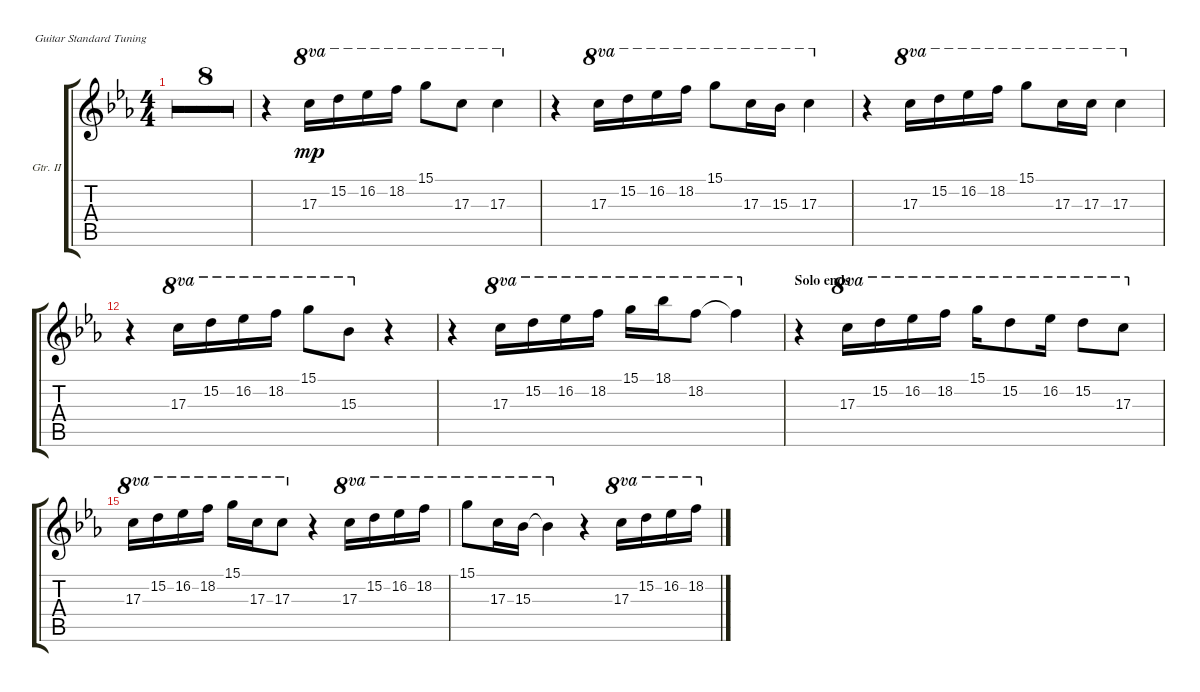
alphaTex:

\bracketExtendMode groupsimilarinstruments
\firstSystemTrackNameOrientation horizontal
\otherSystemsTrackNameOrientation horizontal
\defaultBarNumberDisplay FirstOfSystem
\track ("Guitar II" "Gtr. II") {multiBarRest instrument electricguitarclean}
\staff {score tabs}
\tuning (E4 B3 G3 D3 A2 E2)
\ts (4 4)
\tempo 81
\clef g2
\ks eb
|
|
|
|
|
|
|
|
r.4 17.3.16{ot 8va dy mp} 15.2.16{ot 8va} 16.2.16{ot 8va} 18.2.16{ot 8va} 15.1.8{ot 8va} 17.3.8{ot 8va} 17.3.4{ot 8va} |
r.4 17.3.16{ot 8va} 15.2.16{ot 8va} 16.2.16{ot 8va} 18.2.16{ot 8va} 15.1.8{ot 8va} 17.3.16{ot 8va} 15.3.16{ot 8va} 17.3.4{ot 8va} |
r.4 17.3.16{ot 8va} 15.2.16{ot 8va} 16.2.16{ot 8va} 18.2.16{ot 8va} 15.1.8{ot 8va} 17.3.16{ot 8va} 17.3.16{ot 8va} 17.3.4{ot 8va} |
r.4 17.3.16{ot 8va} 15.2.16{ot 8va} 16.2.16{ot 8va} 18.2.16{ot 8va} 15.1.8{ot 8va} 15.3.8{ot 8va} r.4 |
r.4 17.3.16{ot 8va} 15.2.16{ot 8va} 16.2.16{ot 8va} 18.2.16{ot 8va} 15.1.16{ot 8va} 18.1.16{ot 8va} 18.2.8{ot 8va} 18.2{t}.4{ot 8va} |
\section ("" "Solo ends")
r.4 17.3.16{ot 8va} 15.2.16{ot 8va} 16.2.16{ot 8va} 18.2.16{ot 8va} 15.1.16{ot 8va} 15.2.8{ot 8va} 16.2.16{ot 8va} 15.2.8{ot 8va} 17.3.8{ot 8va} |
17.3.16{ot 8va} 15.2.16{ot 8va} 16.2.16{ot 8va} 18.2.16{ot 8va} 15.1.16{ot 8va} 17.3.16{ot 8va} 17.3.8{ot 8va} r.4 17.3.16{ot 8va} 15.2.16{ot 8va} 16.2.16{ot 8va} 18.2.16{ot 8va} |
15.1.8{ot 8va} 17.3.16{ot 8va} 15.3.16{ot 8va} 15.3{t}.4{ot 8va} r.4 17.3.16{ot 8va} 15.2.16{ot 8va} 16.2.16{ot 8va} 18.2.16{ot 8va}
